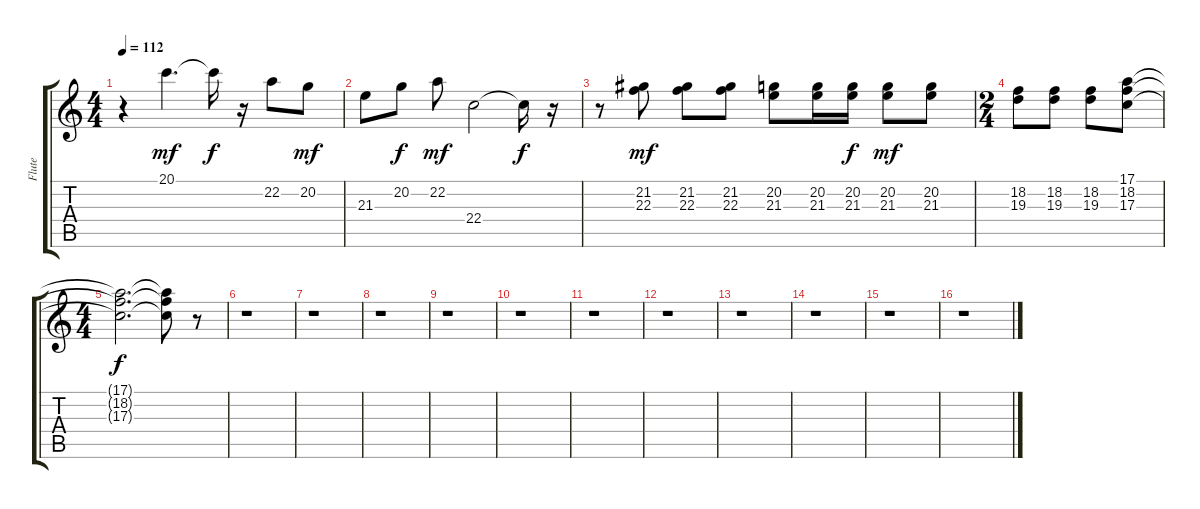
\track ("Flute" "Flute") {instrument recorder}
\staff {score tabs}
\tuning (E4 B3 G3 D3 A2 E2) {hide}
\ts (4 4)
\tempo 112
\clef g2
\ks c
r.4{dy f} 20.1.4{d dy mf} 20.1{t}.16{dy f} r.16 22.2.8 20.2.8{dy mf} |
21.3.8 20.2.8{dy f} 22.2.8{dy mf} 22.4.2 22.4{t}.16{dy f} r.16 |
r.8 (21.2 22.3).8{dy mf} (21.2 22.3).8 (21.2 22.3).8 (20.2 21.3).8 (20.2 21.3).16 (20.2 21.3).16{dy f} (20.2 21.3).8{dy mf} (20.2 21.3).8 |
\ts (2 4)
(18.2 19.3).8 (18.2 19.3).8 (18.2 19.3).8 (17.1 18.2 17.3).8 |
\ts (4 4)
(17.1{t} 18.2{t} 17.3{t}).2{d dy f} (17.1{t} 18.2{t} 17.3{t}).8 r.8 |
r.1 |
r.1 |
r.1 |
r.1 |
r.1 |
r.1 |
r.1 |
r.1 |
r.1 |
r.1 |
r.1
